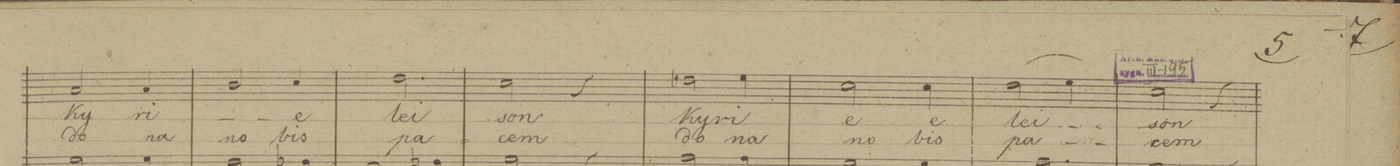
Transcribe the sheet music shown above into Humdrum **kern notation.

**kern	**dynam	**text	**text
*I"Canto	*	*	*
*clefC1	*	*	*
*k[b-]	*	*	*
*M3/4	*	*	*
2f/	.	Ky-	do-
4f/	.	-ri-	-na
=49	=49	=49	=49
2g/	.	.	no-
4a/	.	-e	-bis
=50	=50	=50	=50
2.b-\	.	lei-	pa-
=51	=51	=51	=51
2a\	.	-son	-cem
4r	.	.	.
=52	=52	=52	=52
2b-X\	.	Ky-	do-
4cc\	.	-ri-	-na
=53	=53	=53	=53
2a\	.	-e	no-
4a\	.	e-	-bis
=54	=54	=54	=54
(2b-\	.	-lei-	pa-
4cc\)	.	.	.
=55	=55	=55	=55
2a\	.	-son	-cem
4r	.	.	.
=56	=56	=56	=56
*-	*-	*-	*-
